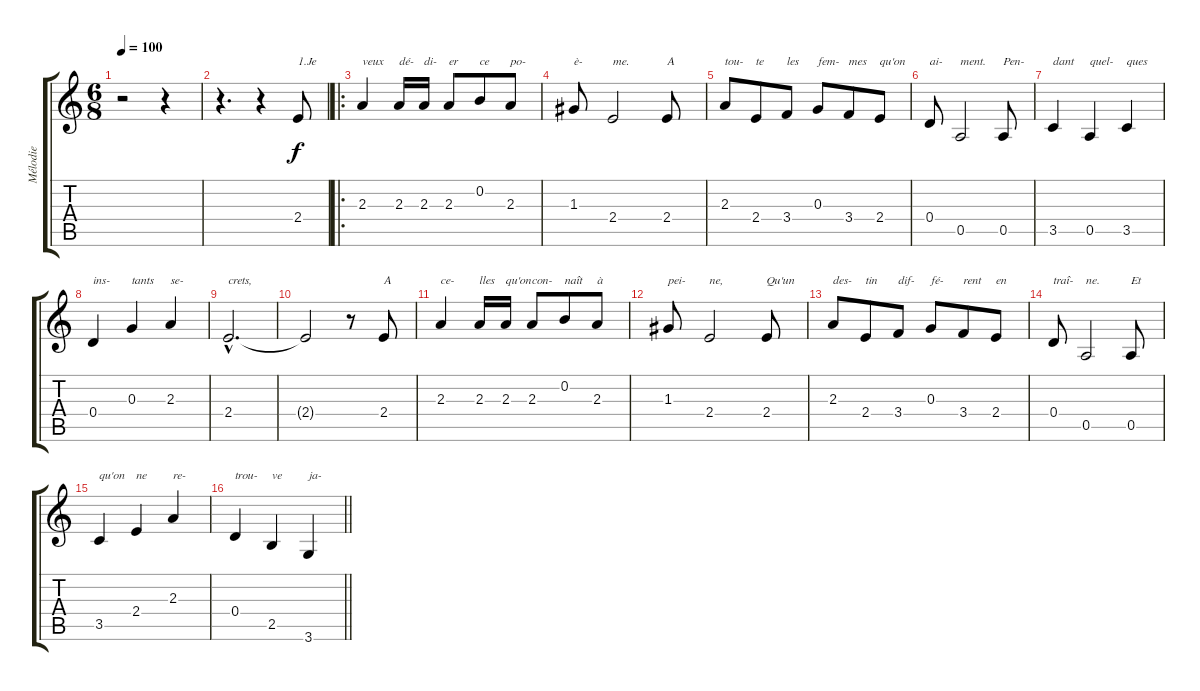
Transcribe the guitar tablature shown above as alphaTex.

\track ("Mélodie" "Mélodie") {instrument electricguitarjazz}
\staff {score tabs}
\tuning (E4 B3 G3 D3 A2 E2) {hide}
\ts (6 8)
\tempo 100
\clef g2
\ks c
r.2{dy f instrument electricguitarjazz} r.4 |
r.4{d} r.4 2.4.8{txt "1.Je"} |
\ro
2.3.4{txt "veux"} 2.3.16{txt "dé-"} 2.3.16{txt "di-"} 2.3.8{txt "er"} 0.2.8{txt "ce"} 2.3.8{txt "po-"} |
1.3.8{txt "è-"} 2.4.2{txt "me."} 2.4.8{txt "A"} |
2.3.8{txt "tou-"} 2.4.8{txt "te"} 3.4.8{txt "les"} 0.3.8{txt "fem-"} 3.4.8{txt "mes"} 2.4.8{txt "qu'on"} |
0.4.8{txt "ai-"} 0.5.2{txt "ment."} 0.5.8{txt "Pen-"} |
3.5.4{txt "dant"} 0.5.4{txt "quel-"} 3.5.4{txt "ques"} |
0.4.4{txt "ins-"} 0.3.4{txt "tants"} 2.3.4{txt "se-"} |
2.4{hac}.2{d txt "crets,"} |
2.4{t}.2 r.8 2.4.8{txt "A"} |
2.3.4{txt "ce-"} 2.3.16{txt "lles"} 2.3.16{txt "qu'on"} 2.3.8{txt "con-"} 0.2.8{txt "naît"} 2.3.8{txt "à"} |
1.3.8{txt "pei-"} 2.4.2{txt "ne,"} 2.4.8{txt "Qu'un"} |
2.3.8{txt "des-"} 2.4.8{txt "tin"} 3.4.8{txt "dif-"} 0.3.8{txt "fé-"} 3.4.8{txt "rent"} 2.4.8{txt "en"} |
0.4.8{txt "traî-"} 0.5.2{txt "ne."} 0.5.8{txt "Et"} |
3.5.4{txt "qu'on"} 2.4.4{txt "ne"} 2.3.4{txt "re-"} |
\barLineRight lightlight
0.4.4{txt "trou-"} 2.5.4{txt "ve"} 3.6.4{txt "ja-"}
